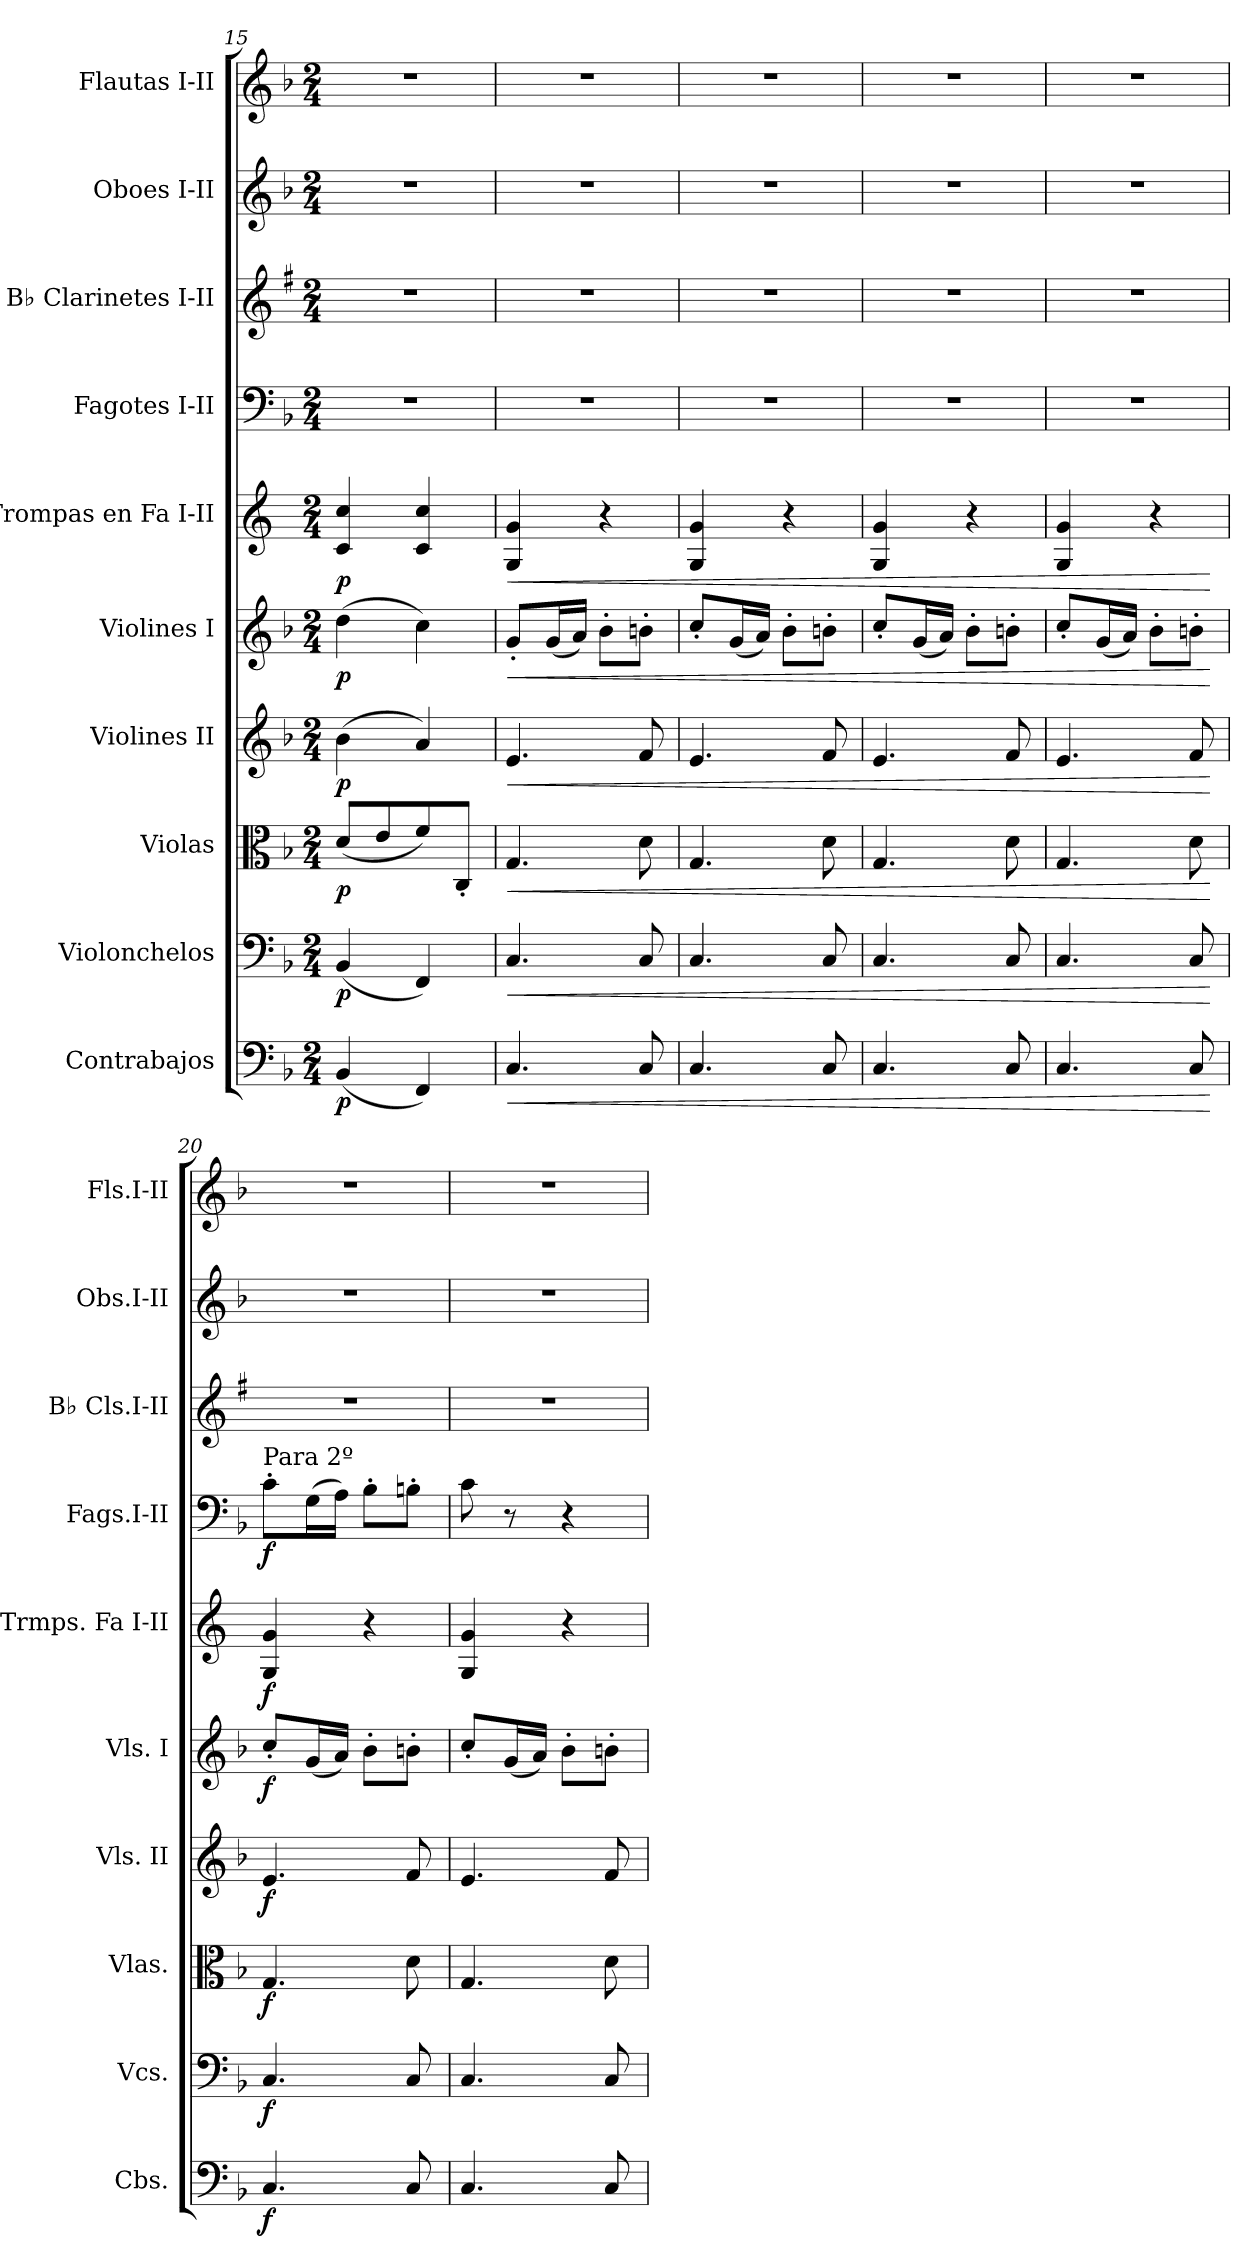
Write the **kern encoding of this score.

**kern	**dynam	**kern	**dynam	**kern	**dynam	**kern	**dynam	**kern	**dynam	**kern	**dynam	**kern	**dynam	**kern	**kern	**kern
*part10	*part10	*part9	*part9	*part8	*part8	*part7	*part7	*part6	*part6	*part5	*part5	*part4	*part4	*part3	*part2	*part1
*staff10	*staff10	*staff9	*staff9	*staff8	*staff8	*staff7	*staff7	*staff6	*staff6	*staff5	*staff5	*staff4	*staff4	*staff3	*staff2	*staff1
*I"Contrabajos	*	*I"Violonchelos	*	*I"Violas	*	*I"Violines II	*	*I"Violines I	*	*I"Trompas en Fa I-II	*	*I"Fagotes I-II	*	*I"B♭ Clarinetes I-II	*I"Oboes I-II	*I"Flautas I-II
*I'Cbs.	*	*I'Vcs.	*	*I'Vlas.	*	*I'Vls. II	*	*I'Vls. I	*	*I'Trmps. Fa I-II	*	*I'Fags.I-II	*	*I'B♭ Cls.I-II	*I'Obs.I-II	*I'Fls.I-II
!!LO:PB:g=z
*clefF4	*	*clefF4	*	*clefC3	*	*clefG2	*	*clefG2	*	*clefG2	*	*clefF4	*	*clefG2	*clefG2	*clefG2
*ITrd7c12	*	*	*	*	*	*	*	*	*	*ITrd4c7	*	*	*	*ITrd1c2	*	*
*k[b-]	*	*k[b-]	*	*k[b-]	*	*k[b-]	*	*k[b-]	*	*k[b-]	*	*k[b-]	*	*k[b-]	*k[b-]	*k[b-]
*M2/4	*	*M2/4	*	*M2/4	*	*M2/4	*	*M2/4	*	*M2/4	*	*M2/4	*	*M2/4	*M2/4	*M2/4
=15	=15	=15	=15	=15	=15	=15	=15	=15	=15	=15	=15	=15	=15	=15	=15	=15
!	!LO:DY:b	!	!LO:DY:b	!	!LO:DY:b	!	!LO:DY:b	!	!LO:DY:b	!	!LO:DY:b	!	!	!	!	!
(4BBB-/	p	(4BB-/	p	(8d/L	p	(4b-\	p	(4dd\	p	4F/ 4f/	p	2r	.	2r	2r	2r
.	.	.	.	8e/	.	.	.	.	.	.	.	.	.	.	.	.
4FFF/)	.	4FF/)	.	8f/)	.	4a/)	.	4cc\)	.	4F/ 4f/	.	.	.	.	.	.
.	.	.	.	8C'/J	.	.	.	.	.	.	.	.	.	.	.	.
=16	=16	=16	=16	=16	=16	=16	=16	=16	=16	=16	=16	=16	=16	=16	=16	=16
!	!LO:HP:b	!	!LO:HP:b	!	!LO:HP:b	!	!LO:HP:b	!	!LO:HP:b	!	!LO:HP:b	!	!	!	!	!
4.CC/	<	4.C/	<	4.G/	<	4.e/	<	8g'/L	<	4C/ 4c/	<	2r	.	2r	2r	2r
.	.	.	.	.	.	.	.	(16g/L	.	.	.	.	.	.	.	.
.	.	.	.	.	.	.	.	16a/JJ)	.	.	.	.	.	.	.	.
.	.	.	.	.	.	.	.	8b-'\L	.	4r	.	.	.	.	.	.
8CC/	.	8C/	.	8d\	.	8f/	.	8bn'\J	.	.	.	.	.	.	.	.
=17	=17	=17	=17	=17	=17	=17	=17	=17	=17	=17	=17	=17	=17	=17	=17	=17
4.CC/	.	4.C/	.	4.G/	.	4.e/	.	8cc'/L	.	4C/ 4c/	.	2r	.	2r	2r	2r
.	.	.	.	.	.	.	.	(16g/L	.	.	.	.	.	.	.	.
.	.	.	.	.	.	.	.	16a/JJ)	.	.	.	.	.	.	.	.
.	.	.	.	.	.	.	.	8b-'\L	.	4r	.	.	.	.	.	.
8CC/	.	8C/	.	8d\	.	8f/	.	8bn'\J	.	.	.	.	.	.	.	.
=18	=18	=18	=18	=18	=18	=18	=18	=18	=18	=18	=18	=18	=18	=18	=18	=18
4.CC/	.	4.C/	.	4.G/	.	4.e/	.	8cc'/L	.	4C/ 4c/	.	2r	.	2r	2r	2r
.	.	.	.	.	.	.	.	(16g/L	.	.	.	.	.	.	.	.
.	.	.	.	.	.	.	.	16a/JJ)	.	.	.	.	.	.	.	.
.	.	.	.	.	.	.	.	8b-'\L	.	4r	.	.	.	.	.	.
8CC/	.	8C/	.	8d\	.	8f/	.	8bn'\J	.	.	.	.	.	.	.	.
=19	=19	=19	=19	=19	=19	=19	=19	=19	=19	=19	=19	=19	=19	=19	=19	=19
4.CC/	.	4.C/	.	4.G/	.	4.e/	.	8cc'/L	.	4C/ 4c/	.	2r	.	2r	2r	2r
.	.	.	.	.	.	.	.	(16g/L	.	.	.	.	.	.	.	.
.	.	.	.	.	.	.	.	16a/JJ)	.	.	.	.	.	.	.	.
.	.	.	.	.	.	.	.	8b-'\L	.	4r	.	.	.	.	.	.
8CC/	.	8C/	.	8d\	.	8f/	.	8bn'\J	.	.	.	.	.	.	.	.
.	[	.	[	.	[	.	[	.	[	.	[	.	.	.	.	.
!!LO:PB:g=z
=20	=20	=20	=20	=20	=20	=20	=20	=20	=20	=20	=20	=20	=20	=20	=20	=20
!	!	!	!	!	!	!	!	!	!	!	!	!LO:TX:a:t=Para 2º	!	!	!	!
!	!LO:DY:b	!	!LO:DY:b	!	!LO:DY:b	!	!LO:DY:b	!	!LO:DY:b	!	!LO:DY:b	!	!LO:DY:b	!	!	!
4.CC/	f	4.C/	f	4.G/	f	4.e/	f	8cc'/L	f	4C/ 4c/	f	8c'\L	f	2r	2r	2r
.	.	.	.	.	.	.	.	(16g/L	.	.	.	(16G\L	.	.	.	.
.	.	.	.	.	.	.	.	16a/JJ)	.	.	.	16A\JJ)	.	.	.	.
.	.	.	.	.	.	.	.	8b-'\L	.	4r	.	8B-'\L	.	.	.	.
8CC/	.	8C/	.	8d\	.	8f/	.	8bn'\J	.	.	.	8Bn'\J	.	.	.	.
=21	=21	=21	=21	=21	=21	=21	=21	=21	=21	=21	=21	=21	=21	=21	=21	=21
4.CC/	.	4.C/	.	4.G/	.	4.e/	.	8cc'/L	.	4C/ 4c/	.	8c\	.	2r	2r	2r
.	.	.	.	.	.	.	.	(16g/L	.	.	.	8r	.	.	.	.
.	.	.	.	.	.	.	.	16a/JJ)	.	.	.	.	.	.	.	.
.	.	.	.	.	.	.	.	8b-'\L	.	4r	.	4r	.	.	.	.
8CC/	.	8C/	.	8d\	.	8f/	.	8bn'\J	.	.	.	.	.	.	.	.
=	=	=	=	=	=	=	=	=	=	=	=	=	=	=	=	=
*-	*-	*-	*-	*-	*-	*-	*-	*-	*-	*-	*-	*-	*-	*-	*-	*-
